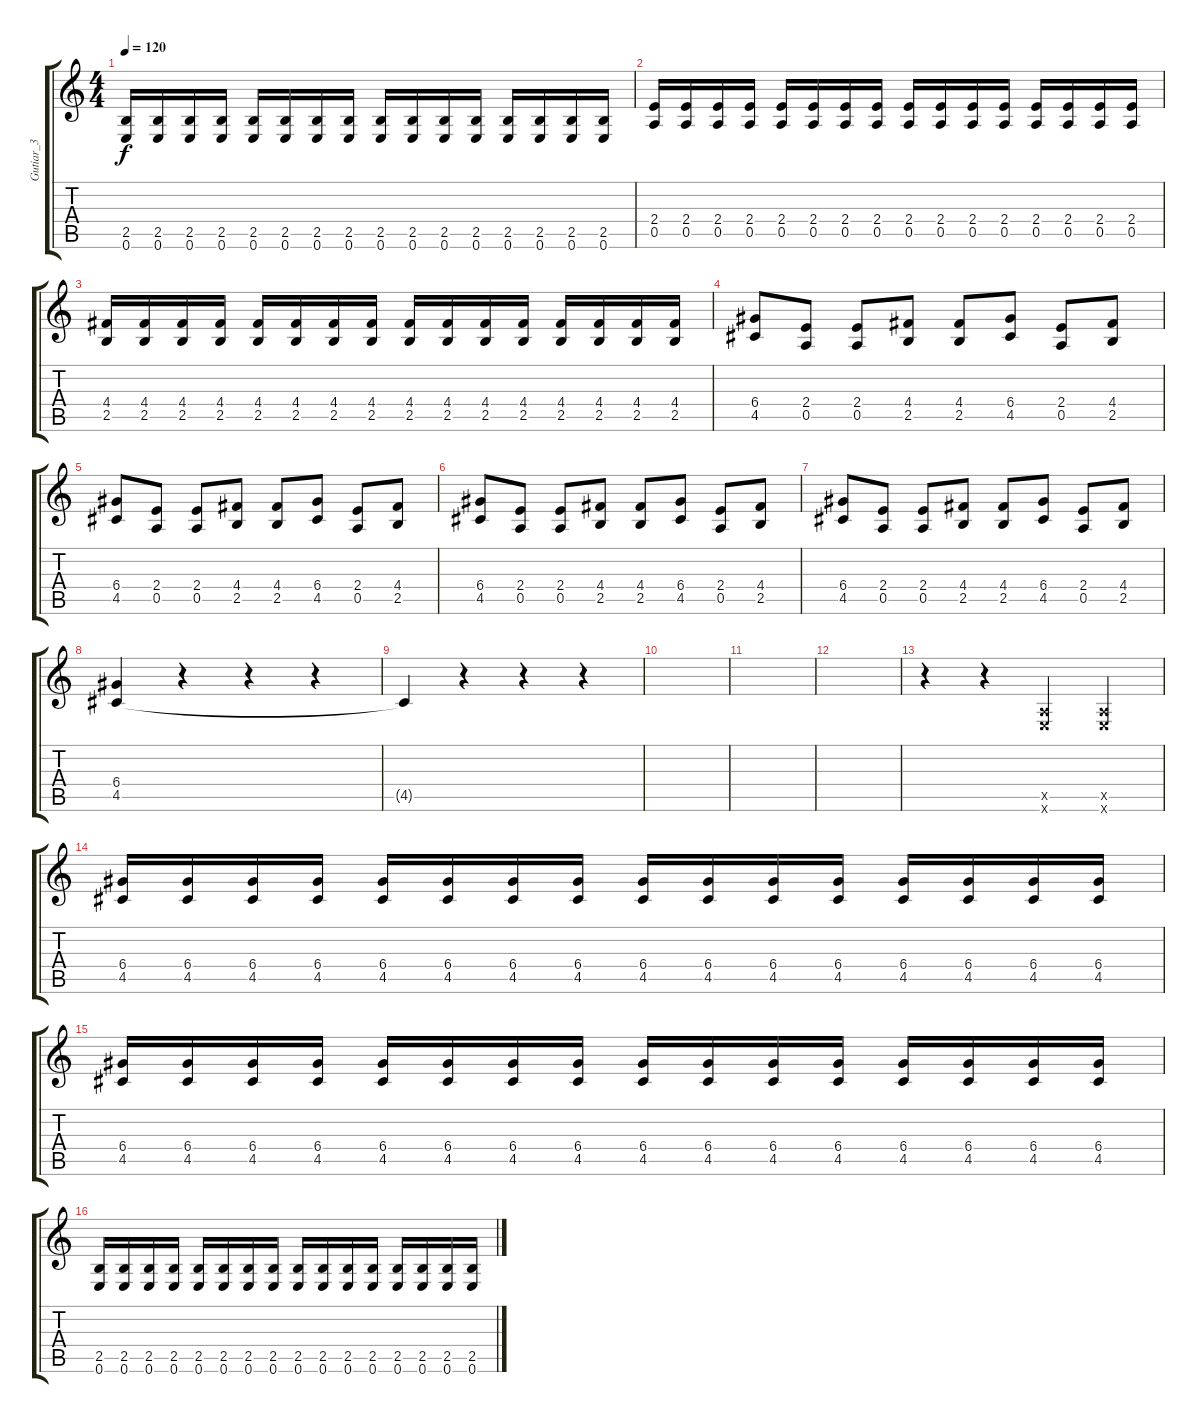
\track ("Gutiar_3" "Gutiar_3") {instrument distortionguitar}
\staff {score tabs}
\tuning (E4 B3 G3 D3 A2 E2) {hide}
\ts (4 4)
\tempo 120
\clef g2
\ks c
(2.5 0.6).16{dy f} (2.5 0.6).16 (2.5 0.6).16 (2.5 0.6).16 (2.5 0.6).16 (2.5 0.6).16 (2.5 0.6).16 (2.5 0.6).16 (2.5 0.6).16 (2.5 0.6).16 (2.5 0.6).16 (2.5 0.6).16 (2.5 0.6).16 (2.5 0.6).16 (2.5 0.6).16 (2.5 0.6).16 |
(2.4 0.5).16 (2.4 0.5).16 (2.4 0.5).16 (2.4 0.5).16 (2.4 0.5).16 (2.4 0.5).16 (2.4 0.5).16 (2.4 0.5).16 (2.4 0.5).16 (2.4 0.5).16 (2.4 0.5).16 (2.4 0.5).16 (2.4 0.5).16 (2.4 0.5).16 (2.4 0.5).16 (2.4 0.5).16 |
(4.4 2.5).16 (4.4 2.5).16 (4.4 2.5).16 (4.4 2.5).16 (4.4 2.5).16 (4.4 2.5).16 (4.4 2.5).16 (4.4 2.5).16 (4.4 2.5).16 (4.4 2.5).16 (4.4 2.5).16 (4.4 2.5).16 (4.4 2.5).16 (4.4 2.5).16 (4.4 2.5).16 (4.4 2.5).16 |
(6.4 4.5).8 (2.4 0.5).8 (2.4 0.5).8 (4.4 2.5).8 (4.4 2.5).8 (6.4 4.5).8 (2.4 0.5).8 (4.4 2.5).8 |
(6.4 4.5).8 (2.4 0.5).8 (2.4 0.5).8 (4.4 2.5).8 (4.4 2.5).8 (6.4 4.5).8 (2.4 0.5).8 (4.4 2.5).8 |
(6.4 4.5).8 (2.4 0.5).8 (2.4 0.5).8 (4.4 2.5).8 (4.4 2.5).8 (6.4 4.5).8 (2.4 0.5).8 (4.4 2.5).8 |
(6.4 4.5).8 (2.4 0.5).8 (2.4 0.5).8 (4.4 2.5).8 (4.4 2.5).8 (6.4 4.5).8 (2.4 0.5).8 (4.4 2.5).8 |
(6.4 4.5).4 r.4 r.4 r.4 |
4.5{t}.4 r.4 r.4 r.4 |
|
|
|
r.4 r.4 (0.5{x} 0.6{x}).4 (0.5{x} 0.6{x}).4 |
(6.4 4.5).16 (6.4 4.5).16 (6.4 4.5).16 (6.4 4.5).16 (6.4 4.5).16 (6.4 4.5).16 (6.4 4.5).16 (6.4 4.5).16 (6.4 4.5).16 (6.4 4.5).16 (6.4 4.5).16 (6.4 4.5).16 (6.4 4.5).16 (6.4 4.5).16 (6.4 4.5).16 (6.4 4.5).16 |
(6.4 4.5).16 (6.4 4.5).16 (6.4 4.5).16 (6.4 4.5).16 (6.4 4.5).16 (6.4 4.5).16 (6.4 4.5).16 (6.4 4.5).16 (6.4 4.5).16 (6.4 4.5).16 (6.4 4.5).16 (6.4 4.5).16 (6.4 4.5).16 (6.4 4.5).16 (6.4 4.5).16 (6.4 4.5).16 |
(2.5 0.6).16 (2.5 0.6).16 (2.5 0.6).16 (2.5 0.6).16 (2.5 0.6).16 (2.5 0.6).16 (2.5 0.6).16 (2.5 0.6).16 (2.5 0.6).16 (2.5 0.6).16 (2.5 0.6).16 (2.5 0.6).16 (2.5 0.6).16 (2.5 0.6).16 (2.5 0.6).16 (2.5 0.6).16
